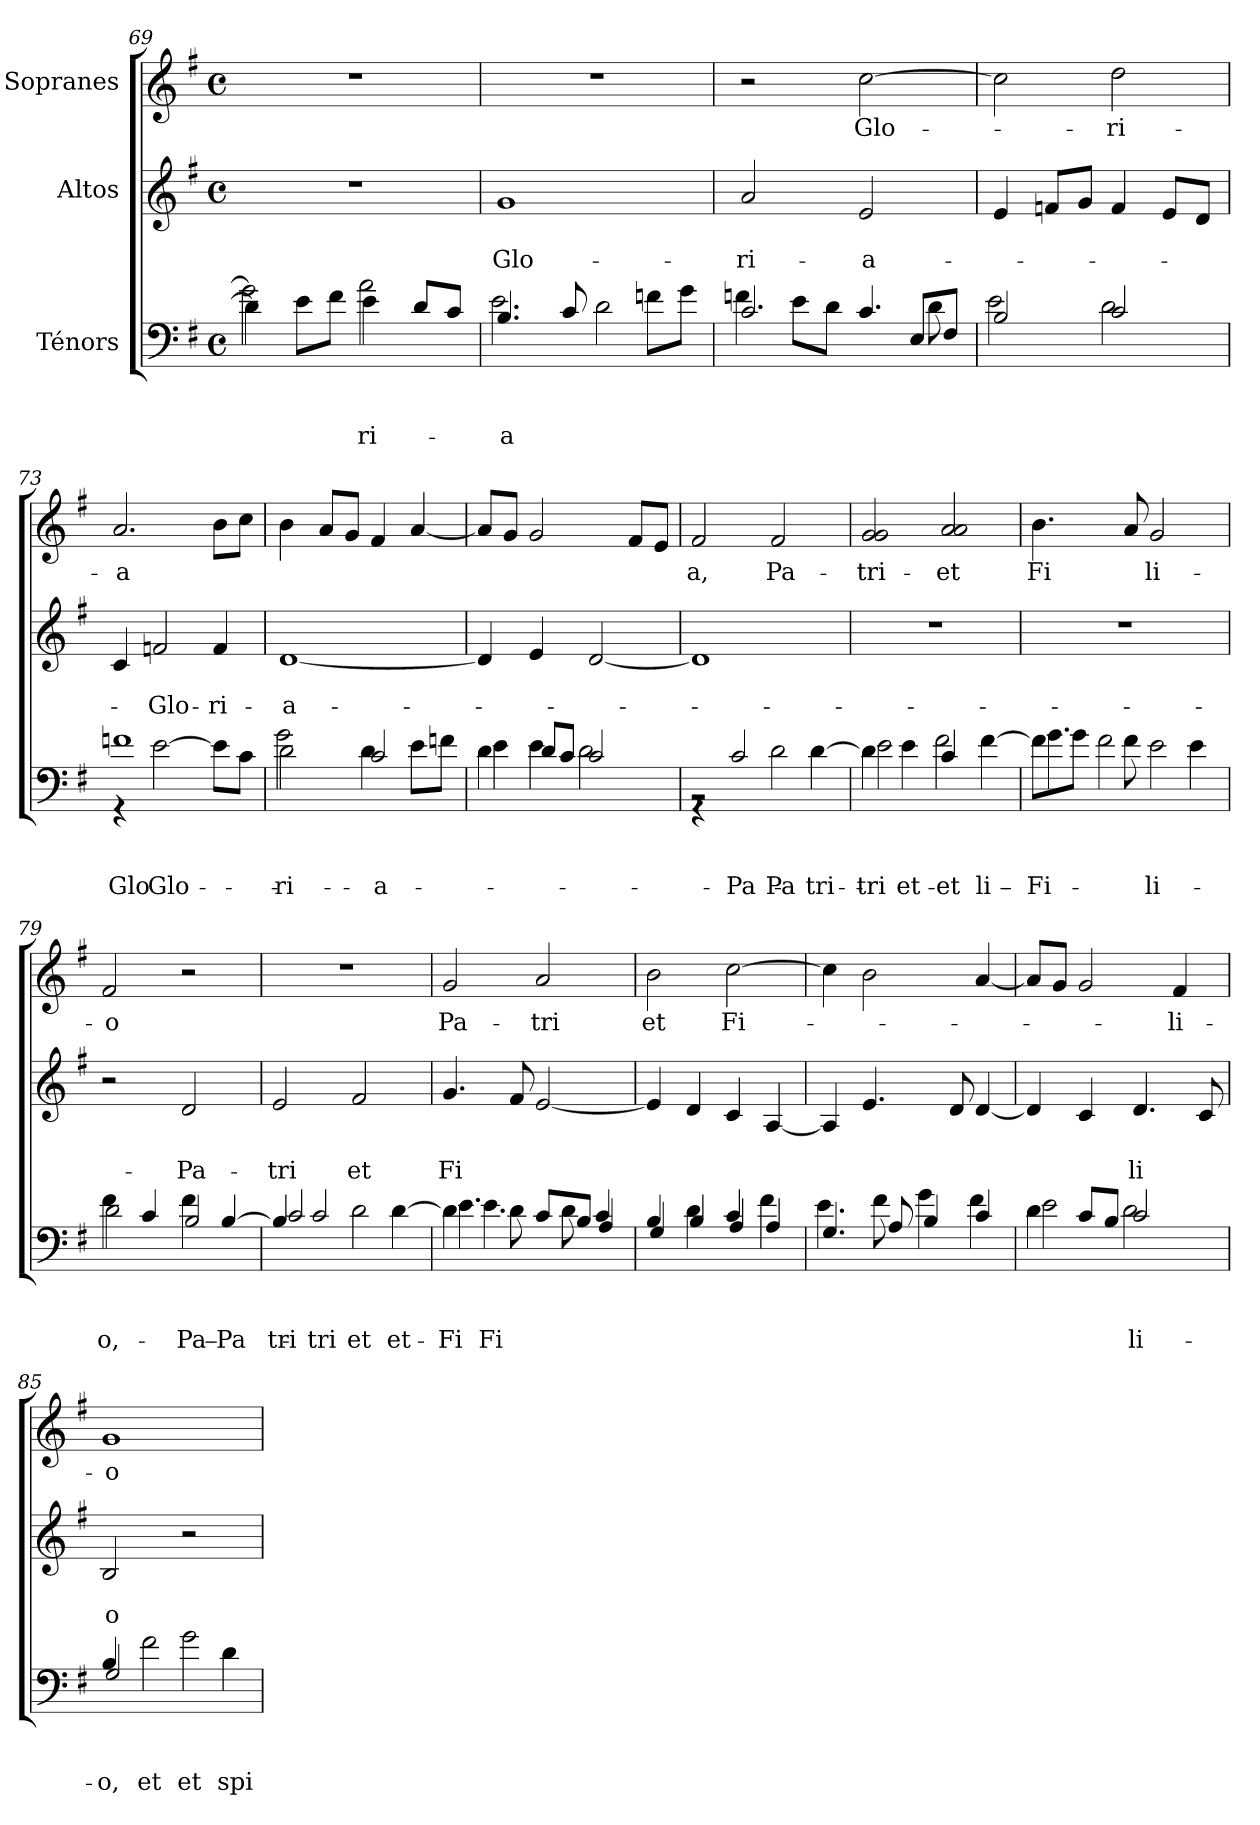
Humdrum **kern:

**kern	**text	**text	**text	**kern	**text	**text	**kern	**text
*part3	*part3	*part3	*part3	*part2	*part2	*part2	*part1	*part1
*staff3	*staff3	*staff3	*staff3	*staff2	*staff2	*staff2	*staff1	*staff1
*I"Ténors	*	*	*	*I"Altos	*	*	*I"Sopranes	*
*clefF4	*	*	*	*clefG2	*	*	*clefG2	*
*ITrd7c12	*	*	*	*	*	*	*	*
*k[f#]	*	*	*	*k[f#]	*	*	*k[f#]	*
*G:	*	*	*	*G:	*	*	*G:	*
*M4/4	*	*	*	*M4/4	*	*	*M4/4	*
*met(c)	*	*	*	*met(c)	*	*	*met(c)	*
=69	=69	=69	=69	=69	=69	=69	=69	=69
*^	*	*	*	*	*	*	*	*
4D\]	2G\]	.	.	.	1r	.	.	1r	.
8E\L	.	.	.	.	.	.	.	.	.
8F#\J	.	.	.	.	.	.	.	.	.
!	!	!	!	!LO:LY:b	!	!	!	!	!
4E\	2A\	.	.	-ri-	.	.	.	.	.
8D/L	.	.	.	.	.	.	.	.	.
8C/J	.	.	.	.	.	.	.	.	.
=70	=70	=70	=70	=70	=70	=70	=70	=70	=70
!	!	!	!	!LO:LY:b	!	!	!LO:LY:b	!	!
4.BB/	2.E\	.	.	-a	1g	.	Glo-	1r	.
8C/	.	.	.	.	.	.	.	.	.
2D\	.	.	.	.	.	.	.	.	.
.	8Fn\L	.	.	.	.	.	.	.	.
.	8G\J	.	.	.	.	.	.	.	.
=71	=71	=71	=71	=71	=71	=71	=71	=71	=71
!	!	!	!	!	!	!	!LO:LY:b	!	!
2.C/	4Fn\	.	.	.	2a/	.	-ri-	2r	.
.	8E\L	.	.	.	.	.	.	.	.
.	8D\J	.	.	.	.	.	.	.	.
!	!	!	!	!	!	!	!LO:LY:b	!	!LO:LY:b
.	4.C/	.	.	.	2e/	.	-a-	[>2cc\	Glo-
8EE/L	.	.	.	.	.	.	.	.	.
8FF#/J	8D\	.	.	.	.	.	.	.	.
=72	=72	=72	=72	=72	=72	=72	=72	=72	=72
2BB/	2E\	.	.	.	4e/	.	.	2cc\]	.
.	.	.	.	.	8fn/L	.	.	.	.
.	.	.	.	.	8g/J	.	.	.	.
!	!	!	!	!	!	!	!	!	!LO:LY:b
2C/	2D\	.	.	.	4f/	.	.	2dd\	-ri-
.	.	.	.	.	8e/L	.	.	.	.
.	.	.	.	.	8d/J	.	.	.	.
!!LO:LB:g=z
=73	=73	=73	=73	=73	=73	=73	=73	=73	=73
!	!	!	!	!LO:LY:b	!	!	!	!	!LO:LY:b
4rGG	1Fn	.	.	-Glo-	4c/	.	.	2.a/	-a
!	!	!	!	!LO:LY:b	!	!	!LO:LY:b	!	!
[>2E\	.	.	.	Glo-	2fn/	.	-Glo-	.	.
!	!	!	!	!	!	!	!LO:LY:b	!	!
8E\L]	.	.	.	.	4f/	.	-ri-	8b\L	.
8C\J	.	.	.	.	.	.	.	8cc\J	.
!!LO:LB:g=z
=74	=74	=74	=74	=74	=74	=74	=74	=74	=74
!	!	!	!	!LO:LY:b	!	!	!	!	!
!	!	!	!	!LO:LY:b	!	!	!LO:LY:b	!	!
2D\	2G\	.	.	ri-	[<1d	.	-a-	4b\	.
.	.	.	.	.	.	.	.	8a/L	.
.	.	.	.	.	.	.	.	8g/J	.
!	!	!	!	!LO:LY:b	!	!	!	!	!
!	!	!	!	!LO:LY:b	!	!	!	!	!
2C/	4D\	.	.	-a	.	.	.	4f#/	.
.	8E\L	.	.	.	.	.	.	[<4a/	.
.	8Fn\J	.	.	.	.	.	.	.	.
=75	=75	=75	=75	=75	=75	=75	=75	=75	=75
4D\	4E\	.	.	.	4d/]	.	.	8a/L]	.
.	.	.	.	.	.	.	.	8g/J	.
4E\	8D/L	.	.	.	4e/	.	.	2g/	.
.	8C/J	.	.	.	.	.	.	.	.
2C/	2D\	.	.	.	[<2d/	.	.	.	.
.	.	.	.	.	.	.	.	8f#/L	.
.	.	.	.	.	.	.	.	8e/J	.
=76	=76	=76	=76	=76	=76	=76	=76	=76	=76
!	!	!	!	!	!	!	!	!	!LO:LY:b
4rGG	2r	.	.	.	1d]	.	.	2f#/	a,
!	!	!	!	!LO:LY:b	!	!	!	!	!
2C/	.	.	.	Pa-	.	.	.	.	.
!	!	!	!	!LO:LY:b	!	!	!	!	!LO:LY:b
.	2D\	.	.	-Pa-	.	.	.	2f#/	Pa-
!	!	!	!	!LO:LY:b	!	!	!	!	!
[>4D\	.	.	.	-tri-	.	.	.	.	.
=77	=77	=77	=77	=77	=77	=77	=77	=77	=77
!	!	!	!	!LO:LY:b	!	!	!	!	!LO:LY:b
4D\]	2E\	.	.	-tri	1r	.	.	2g/ 2g/	-tri-
!	!	!	!	!LO:LY:b	!	!	!	!	!
4E\	.	.	.	-et	.	.	.	.	.
!	!	!	!	!LO:LY:b	!	!	!	!	!
!	!	!	!	!LO:LY:b	!	!	!	!	!LO:LY:b
4C/	2F#\	.	.	et	.	.	.	2a/ 2a/	-et
!	!	!	!	!LO:LY:b	!	!	!	!	!
[>4F#\	.	.	.	-li-	.	.	.	.	.
=78	=78	=78	=78	=78	=78	=78	=78	=78	=78
!	!	!	!	!LO:LY:b	!	!	!	!	!LO:LY:b
8F#\L]	4.G\	.	.	Fi	1r	.	.	4.b\	Fi
8G\J	.	.	.	.	.	.	.	.	.
2F#\	.	.	.	.	.	.	.	.	.
.	8F#\	.	.	.	.	.	.	8a/	.
!	!	!	!	!LO:LY:b	!	!	!	!	!LO:LY:b
.	2E\	.	.	li-	.	.	.	2g/	li-
4E\	.	.	.	.	.	.	.	.	.
=79	=79	=79	=79	=79	=79	=79	=79	=79	=79
!	!	!	!	!LO:LY:b	!	!	!	!	!LO:LY:b
4F#\	2D\	.	.	o,	2r	.	.	2f#/	-o
4C/	.	.	.	.	.	.	.	.	.
!	!	!	!	!LO:LY:b	!	!	!	!	!
!	!	!	!	!LO:LY:b	!	!	!LO:LY:b	!	!
4F#\	2BB/	.	.	Pa-	2d/	.	-Pa-	2r	.
!	!	!	!	!LO:LY:b	!	!	!	!	!
[<4BB/	.	.	.	Pa	.	.	.	.	.
!!LO:LB:g=z
=80	=80	=80	=80	=80	=80	=80	=80	=80	=80
!	!	!	!	!LO:LY:b	!	!	!LO:LY:b	!	!
4BB/]	2C/	.	.	-tri	2e/	.	-tri	1r	.
!	!	!	!	!LO:LY:b	!	!	!	!	!
2C/	.	.	.	-tri	.	.	.	.	.
!	!	!	!	!LO:LY:b	!	!	!LO:LY:b	!	!
.	2D\	.	.	et	2f#/	.	et	.	.
!	!	!	!	!LO:LY:b	!	!	!	!	!
[>4D\	.	.	.	et-	.	.	.	.	.
!!LO:LB:g=z
=81	=81	=81	=81	=81	=81	=81	=81	=81	=81
!	!	!	!	!LO:LY:b	!	!	!LO:LY:b	!	!LO:LY:b
4D\]	4.E\	.	.	Fi	4.g/	.	Fi	2g/	Pa-
!	!	!	!	!LO:LY:b	!	!	!	!	!
4.E\	.	.	.	Fi	.	.	.	.	.
.	8D\	.	.	.	8f#/	.	.	.	.
!	!	!	!	!	!	!	!	!	!LO:LY:b
.	8C/L	.	.	.	[<2e/	.	.	2a/	-tri
8D\	8BB/J	.	.	.	.	.	.	.	.
4C/	4AA/	.	.	.	.	.	.	.	.
=82	=82	=82	=82	=82	=82	=82	=82	=82	=82
!	!	!	!	!	!	!	!	!	!LO:LY:b
4BB/	4GG/	.	.	.	4e/]	.	.	2b\	et
4D\	4BB/	.	.	.	4d/	.	.	.	.
!	!	!	!	!	!	!	!	!	!LO:LY:b
4C/	4AA/	.	.	.	4c/	.	.	[>2cc\	Fi-
4AA/	4F#\	.	.	.	[<4A/	.	.	.	.
=83	=83	=83	=83	=83	=83	=83	=83	=83	=83
4.GG/	4.E\	.	.	.	4A/]	.	.	4cc\]	.
.	.	.	.	.	4.e/	.	.	2b\	.
8AA/	8F#\	.	.	.	.	.	.	.	.
4BB/	4G\	.	.	.	.	.	.	.	.
.	.	.	.	.	8d/	.	.	.	.
4C/	4F#\	.	.	.	[<4d/	.	.	[<4a/	.
=84	=84	=84	=84	=84	=84	=84	=84	=84	=84
4D\	2E\	.	.	.	4d/]	.	.	8a/L]	.
.	.	.	.	.	.	.	.	8g/J	.
8C/L	.	.	.	.	4c/	.	.	2g/	.
8BB/J	.	.	.	.	.	.	.	.	.
!	!	!	!	!LO:LY:b	!	!	!	!	!
!	!	!	!	!LO:LY:b	!	!	!LO:LY:b	!	!
2C/	2D\	.	.	-li-	4.d/	.	li	.	.
!	!	!	!	!	!	!	!	!	!LO:LY:b
.	.	.	.	.	.	.	.	4f#/	-li-
.	.	.	.	.	8c/	.	.	.	.
=85	=85	=85	=85	=85	=85	=85	=85	=85	=85
!	!	!	!	!LO:LY:b	!	!	!	!	!
!	!	!	!	!LO:LY:b	!	!	!LO:LY:b	!	!LO:LY:b
4BB/	2GG/	.	.	-o,	2B/	.	o	1g	-o
!	!	!	!	!LO:LY:b	!	!	!	!	!
2F#\	.	.	.	et	.	.	.	.	.
!	!	!	!	!LO:LY:b	!	!	!	!	!
.	2G\	.	.	et	2r	.	.	.	.
!	!	!	!	!LO:LY:b	!	!	!	!	!
4D\	.	.	.	spi-	.	.	.	.	.
*v	*v	*	*	*	*	*	*	*	*
=	=	=	=	=	=	=	=	=
*-	*-	*-	*-	*-	*-	*-	*-	*-
